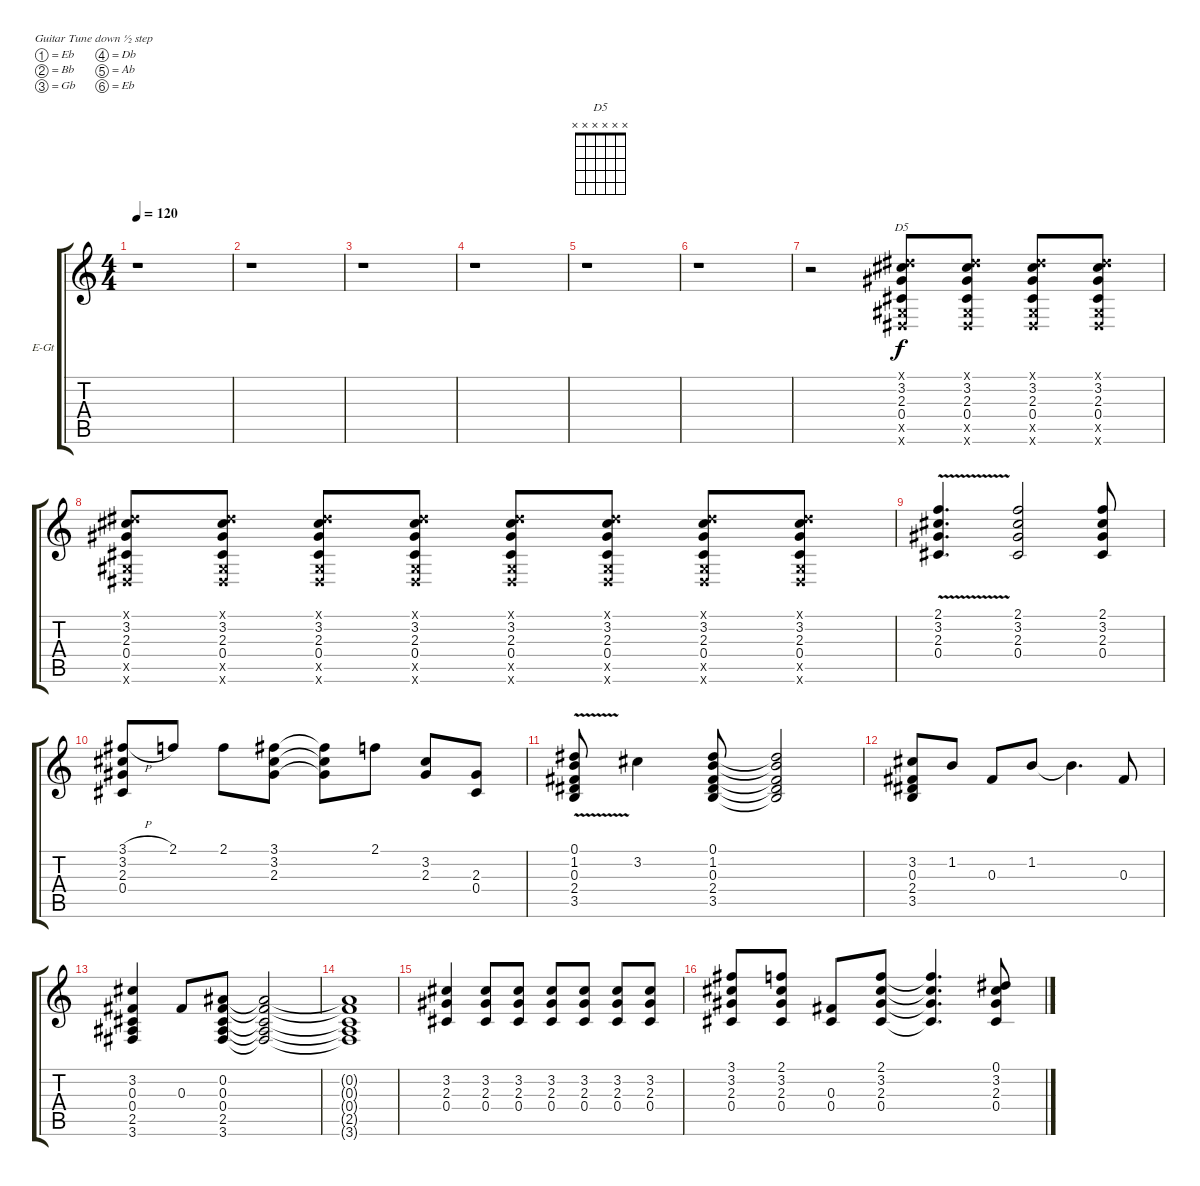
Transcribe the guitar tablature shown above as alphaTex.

\bracketExtendMode groupsimilarinstruments
\firstSystemTrackNameOrientation horizontal
\otherSystemsTrackNameOrientation horizontal
\track ("Gtr 2" "E-Gt") {instrument electricguitarclean}
\staff {score tabs}
\tuning (Eb4 Bb3 Gb3 Db3 Ab2 Eb2)
\chord ("D5" x x x x x x)
\ts (4 4)
\tempo 120
\clef g2
\ks c
r.1{dy f instrument electricguitarclean} |
r.1 |
r.1 |
r.1 |
r.1 |
r.1 |
r.2 (0.1{x} 3.2 2.3 0.4 0.5{x} 0.6{x}).8{ch "D5"} (0.1{x} 3.2 2.3 0.4 0.5{x} 0.6{x}).8 (0.1{x} 3.2 2.3 0.4 0.5{x} 0.6{x}).8 (0.1{x} 3.2 2.3 0.4 0.5{x} 0.6{x}).8 |
(0.1{x} 3.2 2.3 0.4 0.5{x} 0.6{x}).8 (0.1{x} 3.2 2.3 0.4 0.5{x} 0.6{x}).8 (0.1{x} 3.2 2.3 0.4 0.5{x} 0.6{x}).8 (0.1{x} 3.2 2.3 0.4 0.5{x} 0.6{x}).8 (0.1{x} 3.2 2.3 0.4 0.5{x} 0.6{x}).8 (0.1{x} 3.2 2.3 0.4 0.5{x} 0.6{x}).8 (0.1{x} 3.2 2.3 0.4 0.5{x} 0.6{x}).8 (0.1{x} 3.2 2.3 0.4 0.5{x} 0.6{x}).8 |
(2.1{v} 3.2{v} 2.3{v} 0.4{v}).4{d} (2.1 3.2 2.3 0.4).2 (2.1 3.2 2.3 0.4).8 |
(3.1{h} 3.2 2.3 0.4).8 2.1.8 2.1.8 (3.1 3.2 2.3).8 (3.1{t} 3.2{t} 2.3{t}).8 2.1.8 (3.2 2.3).8 (2.3 0.4).8 |
(0.1{v} 1.2{v} 0.3{v} 2.4{v} 3.5{v}).8 3.2.4 (0.1 1.2 0.3 2.4 3.5).8 (0.1{t} 1.2{t} 0.3{t} 2.4{t} 3.5{t}).2 |
(3.2 0.3 2.4 3.5).8 1.2.8 0.3.8 1.2.8 1.2{t}.4{d} 0.3.8 |
(3.2 0.3 0.4 2.5 3.6).4 0.3.8 (0.2 0.3 0.4 2.5 3.6).8 (0.2{t} 0.3{t} 0.4{t} 2.5{t} 3.6{t}).2 |
(0.2{t} 0.3{t} 0.4{t} 2.5{t} 3.6{t}).1 |
(3.2 2.3 0.4).4 (3.2 2.3 0.4).8 (3.2 2.3 0.4).8 (3.2 2.3 0.4).8 (3.2 2.3 0.4).8 (3.2 2.3 0.4).8 (3.2 2.3 0.4).8 |
(3.1 3.2 2.3 0.4).8 (2.1 3.2 2.3 0.4).8 (0.3 0.4).8 (2.1 3.2 2.3 0.4).8 (2.1{t} 3.2{t} 2.3{t} 0.4{t}).4{d} (0.1 3.2 2.3 0.4).8
